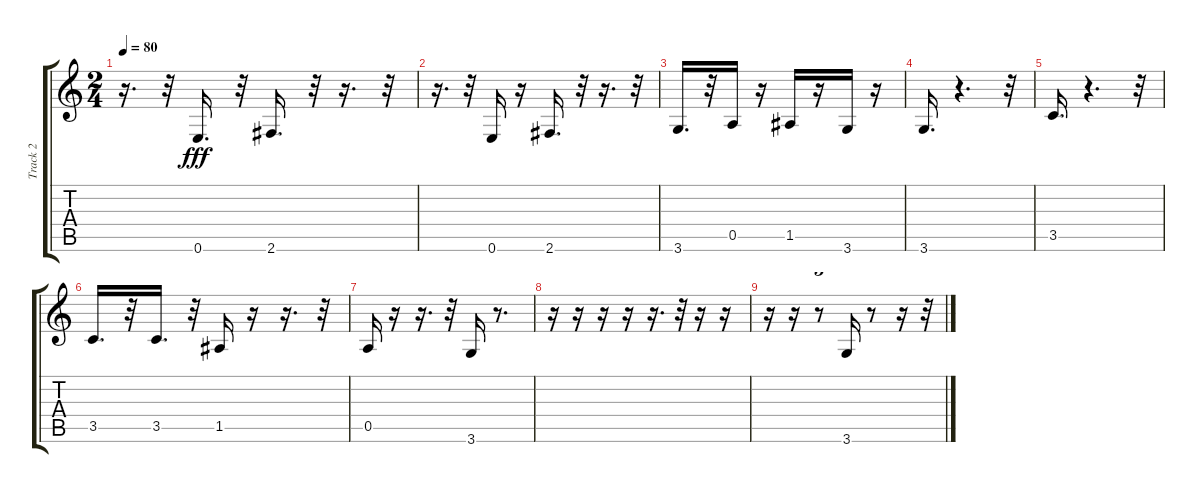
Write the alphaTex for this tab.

\track ("Track 2" "Track 2") {instrument acousticbass}
\staff {score tabs}
\tuning (E4 B3 G3 D3 A2 E2) {hide}
\ts (2 4)
\tempo 80
\clef g2
\ks c
r.16{d dy fff} r.32 0.6.16{d} r.32 2.6.16{d} r.32 r.16{d} r.32 |
r.16{d} r.32 0.6.16 r.16 2.6.16{d} r.32 r.16{d} r.32 |
3.6.16{d} r.32 0.5.16 r.16 1.5.16 r.16 3.6.16 r.16 |
3.6.16{d} r.4{d} r.32 |
3.5.16{d} r.4{d} r.32 |
3.5.16{d} r.32 3.5.16{d} r.32 1.5.16 r.16 r.16{d} r.32 |
0.5.16 r.16 r.16{d} r.32 3.6.16 r.8{d} |
r.16 r.16 r.16 r.16 r.16{d} r.32 r.16 r.16 |
r.16 r.16 r.8{tu (3 2)} 3.6.16 r.8 r.16 r.32
